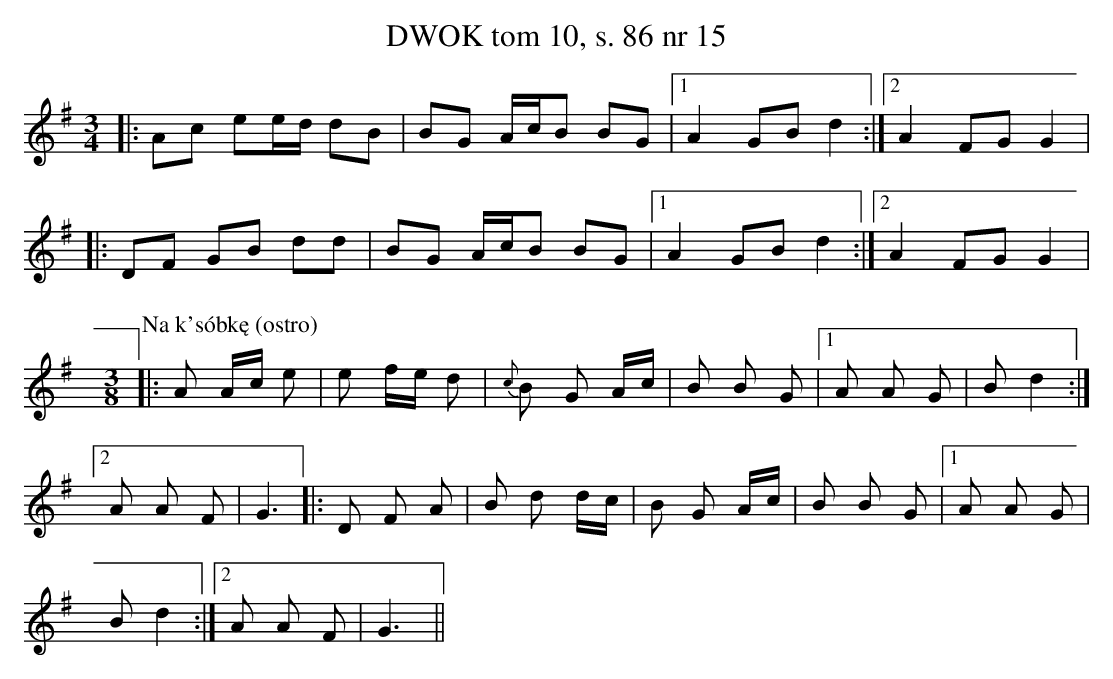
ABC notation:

X:1
T:DWOK tom 10, s. 86 nr 15
L:1/16
M:3/4
K:G
|:A2c2 e2ed d2B2|B2G2 AcB2 B2G2| [1A4 G2B2 d4:| [2A4 F2G2 G4|
|:D2F2 G2B2 d2d2|B2G2 AcB2 B2G2| [1A4 G2B2 d4:| [2A4 F2G2 G4|
M:3/8
P:Na k'sóbkę (ostro)
|:A2 Ac e2|e2 fe d2|{c}B2 G2 Ac|B2 B2 G2| [1A2 A2 G2|B2 d4:|[2
A2 A2 F2|G6|:D2 F2 A2|B2 d2 dc|B2 G2 Ac|B2 B2 G2| [1A2 A2 G2|
B2 d4:| [2A2 A2 F2|G6||
